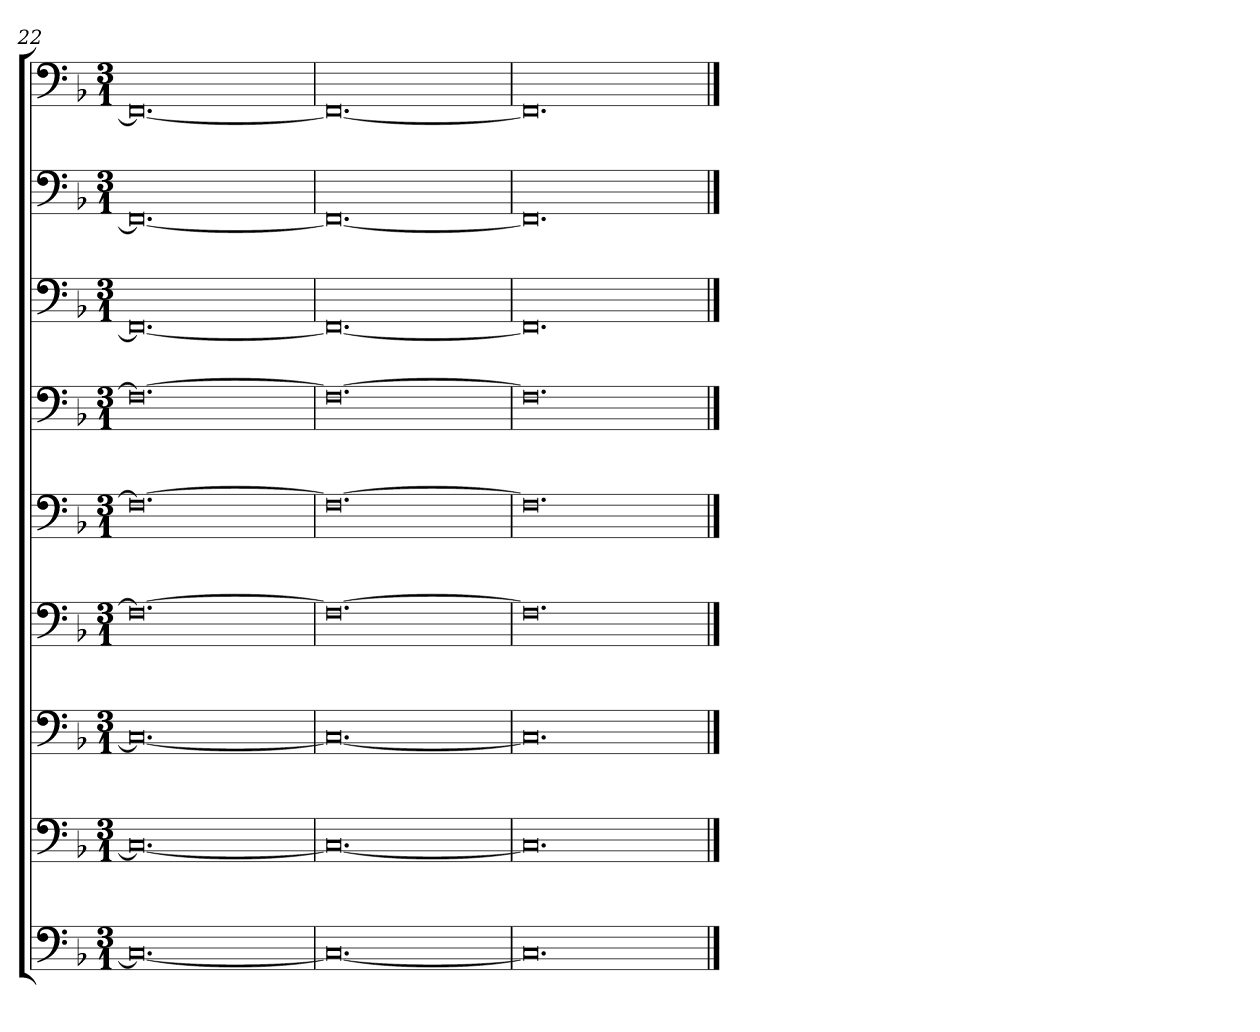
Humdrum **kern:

**kern	**kern	**kern	**kern	**kern	**kern	**kern	**kern	**kern
*part9	*part8	*part7	*part6	*part5	*part4	*part3	*part2	*part1
*staff9	*staff8	*staff7	*staff6	*staff5	*staff4	*staff3	*staff2	*staff1
*clefF4	*clefF4	*clefF4	*clefF4	*clefF4	*clefF4	*clefF4	*clefF4	*clefF4
*k[b-]	*k[b-]	*k[b-]	*k[b-]	*k[b-]	*k[b-]	*k[b-]	*k[b-]	*k[b-]
*F:	*F:	*F:	*F:	*F:	*F:	*F:	*F:	*F:
*M3/1	*M3/1	*M3/1	*M3/1	*M3/1	*M3/1	*M3/1	*M3/1	*M3/1
=22	=22	=22	=22	=22	=22	=22	=22	=22
0.C_	0.C_	0.C_	0.F_	0.F_	0.F_	0.FF_	0.FF_	0.FF_
=23	=23	=23	=23	=23	=23	=23	=23	=23
0.C_	0.C_	0.C_	0.F_	0.F_	0.F_	0.FF_	0.FF_	0.FF_
=24	=24	=24	=24	=24	=24	=24	=24	=24
0.C]	0.C]	0.C]	0.F]	0.F]	0.F]	0.FF]	0.FF]	0.FF]
==	==	==	==	==	==	==	==	==
*-	*-	*-	*-	*-	*-	*-	*-	*-
